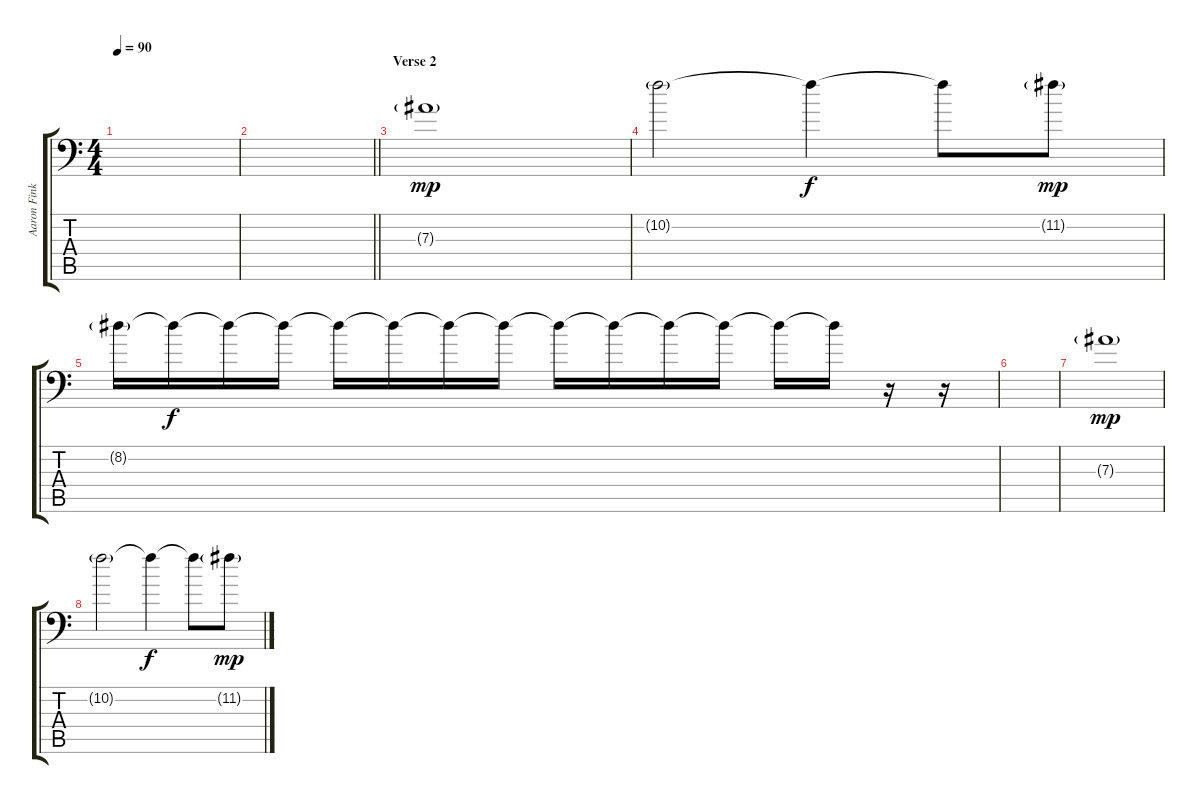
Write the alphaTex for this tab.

\track ("Aaron Fink" "Aaron Fink") {instrument distortionguitar}
\staff {score tabs}
\tuning (C4 G3 Eb3 Bb2 F2 Bb1) {hide}
\ts (4 4)
\tempo 90
\clef f4
\ks c
|
\barLineRight lightlight
|
\section ("" "Verse 2")
7.3{g}.1{dy mp} |
10.2{g}.2 10.2{t}.4{dy f} 10.2{t}.8 11.2{g}.8{dy mp} |
8.2{g}.16 8.2{t}.16{dy f} 8.2{t}.16 8.2{t}.16 8.2{t}.16 8.2{t}.16 8.2{t}.16 8.2{t}.16 8.2{t}.16 8.2{t}.16 8.2{t}.16 8.2{t}.16 8.2{t}.16 8.2{t}.16 r.16 r.16 |
|
7.3{g}.1{dy mp} |
10.2{g}.2 10.2{t}.4{dy f} 10.2{t}.8 11.2{g}.8{dy mp}
